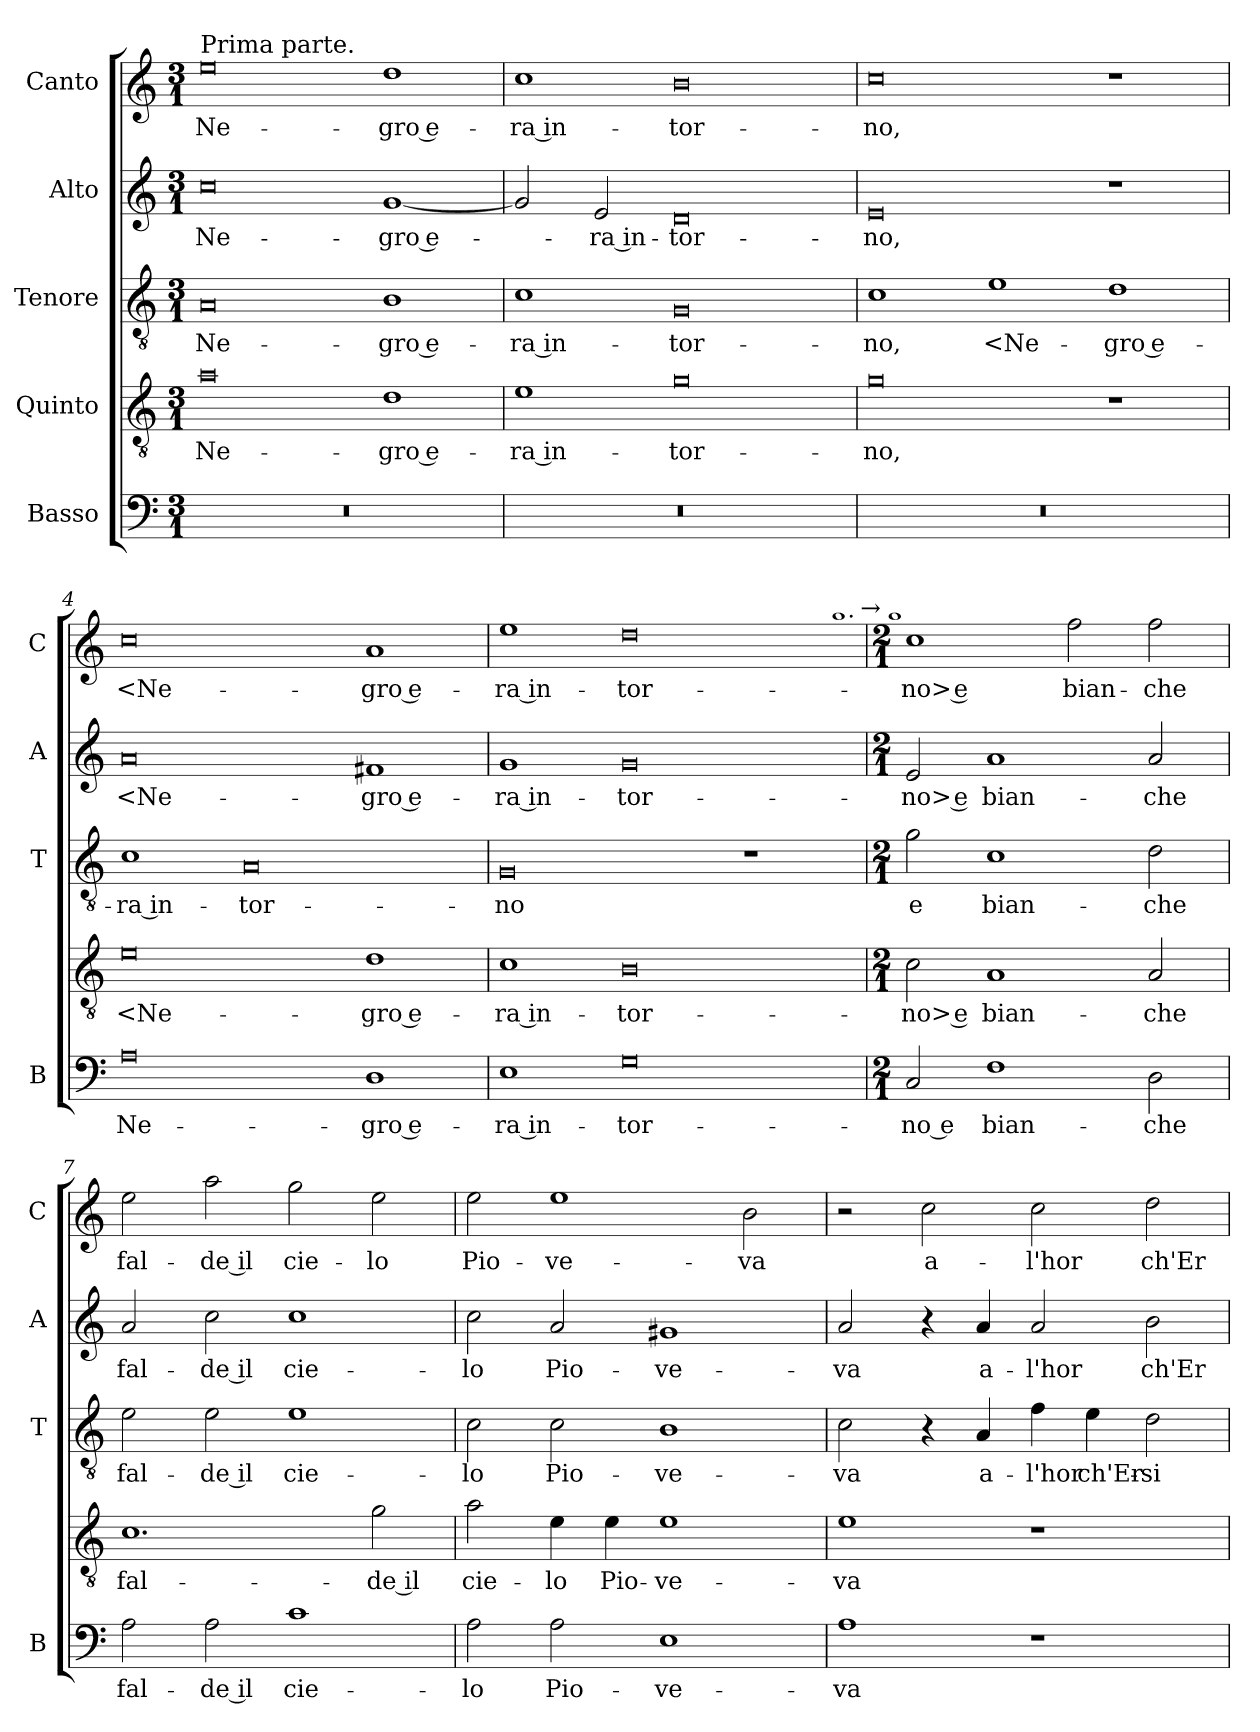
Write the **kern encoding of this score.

**kern	**text	**kern	**text	**kern	**text	**kern	**text	**kern	**text
*part5	*part5	*part4	*part4	*part3	*part3	*part2	*part2	*part1	*part1
*staff5	*staff5	*staff4	*staff4	*staff3	*staff3	*staff2	*staff2	*staff1	*staff1
*I"Basso	*	*I"Quinto	*	*I"Tenore	*	*I"Alto	*	*I"Canto	*
*I'B	*	*	*	*I'T	*	*I'A	*	*I'C	*
*clefF4	*	*clefGv2	*	*clefGv2	*	*clefG2	*	*clefG2	*
*k[]	*	*k[]	*	*k[]	*	*k[]	*	*k[]	*
*M3/1	*	*M3/1	*	*M3/1	*	*M3/1	*	*M3/1	*
=1	=1	=1	=1	=1	=1	=1	=1	=1	=1
!	!	!	!	!	!	!	!	!LO:TX:a:t=Prima parte.	!
1%3r	.	0a	Ne-	0A	Ne-	0cc	Ne-	0ee	Ne-
.	.	1d	-gro e-	1B	-gro e-	[1g	-gro e-	1dd	-gro e-
=2	=2	=2	=2	=2	=2	=2	=2	=2	=2
1%3r	.	1e	-ra in-	1c	-ra in-	2g]	.	1cc	-ra in-
.	.	.	.	.	.	2e	-ra in-	.	.
.	.	0g	-tor-	0G	-tor-	0d	-tor-	0b	-tor-
=3	=3	=3	=3	=3	=3	=3	=3	=3	=3
1%3r	.	0g	-no,	1c	-no,	0e	-no,	0cc	-no,
.	.	.	.	1e	<Ne-	.	.	.	.
.	.	1r	.	1d	-gro e-	1r	.	1r	.
=4	=4	=4	=4	=4	=4	=4	=4	=4	=4
0A	Ne-	0e	<Ne-	1c	-ra in-	0a	<Ne-	0cc	<Ne-
.	.	.	.	0A	-tor-	.	.	.	.
1D	-gro e-	1d	-gro e-	.	.	1f#X	-gro e-	1a	-gro e-
=5	=5	=5	=5	=5	=5	=5	=5	=5	=5
1E	-ra in-	1c	-ra in-	0G	-no	1g	-ra in-	1ee	-ra in-
0G	-tor-	0B	-tor-	.	.	0g	-tor-	0dd	-tor-
.	.	.	.	1r	.	.	.	.	.
!	!	!	!	!	!	!	!	!LO:TX:a:cj:t=[whole-dot] → [whole]	!
=6	=6	=6	=6	=6	=6	=6	=6	=6	=6
*M2/1	*	*M2/1	*	*M2/1	*	*M2/1	*	*M2/1	*
2C	-no e	2c	-no> e	2g	e	2e	-no> e	1cc	-no> e
1F	bian-	1A	bian-	1c	bian-	1a	bian-	.	.
.	.	.	.	.	.	.	.	2ff	bian-
2D	-che	2A	-che	2d	-che	2a	-che	2ff	-che
=7	=7	=7	=7	=7	=7	=7	=7	=7	=7
2A	fal-	1.c	fal-	2e	fal-	2a	fal-	2ee	fal-
2A	-de il	.	.	2e	-de il	2cc	-de il	2aa	-de il
1c	cie-	.	.	1e	cie-	1cc	cie-	2gg	cie-
.	.	2g	-de il	.	.	.	.	2ee	-lo
=8	=8	=8	=8	=8	=8	=8	=8	=8	=8
2A	-lo	2a	cie-	2c	-lo	2cc	-lo	2ee	Pio-
2A	Pio-	4e	-lo	2c	Pio-	2a	Pio-	1ee	-ve-
.	.	4e	Pio-	.	.	.	.	.	.
1E	-ve-	1e	-ve-	1B	-ve-	1g#X	-ve-	.	.
.	.	.	.	.	.	.	.	2b	-va
=9	=9	=9	=9	=9	=9	=9	=9	=9	=9
1A	-va	1e	-va	2c	-va	2a	-va	2r	.
.	.	.	.	4r	.	4r	.	2cc	a-
.	.	.	.	4A	a-	4a	a-	.	.
1r	.	1r	.	4f	-l'hor	2a	-l'hor	2cc	-l'hor
.	.	.	.	4e	ch'Er-	.	.	.	.
.	.	.	.	2d	-si-	2b	ch'Er-	2dd	ch'Er-
=	=	=	=	=	=	=	=	=	=
*-	*-	*-	*-	*-	*-	*-	*-	*-	*-
